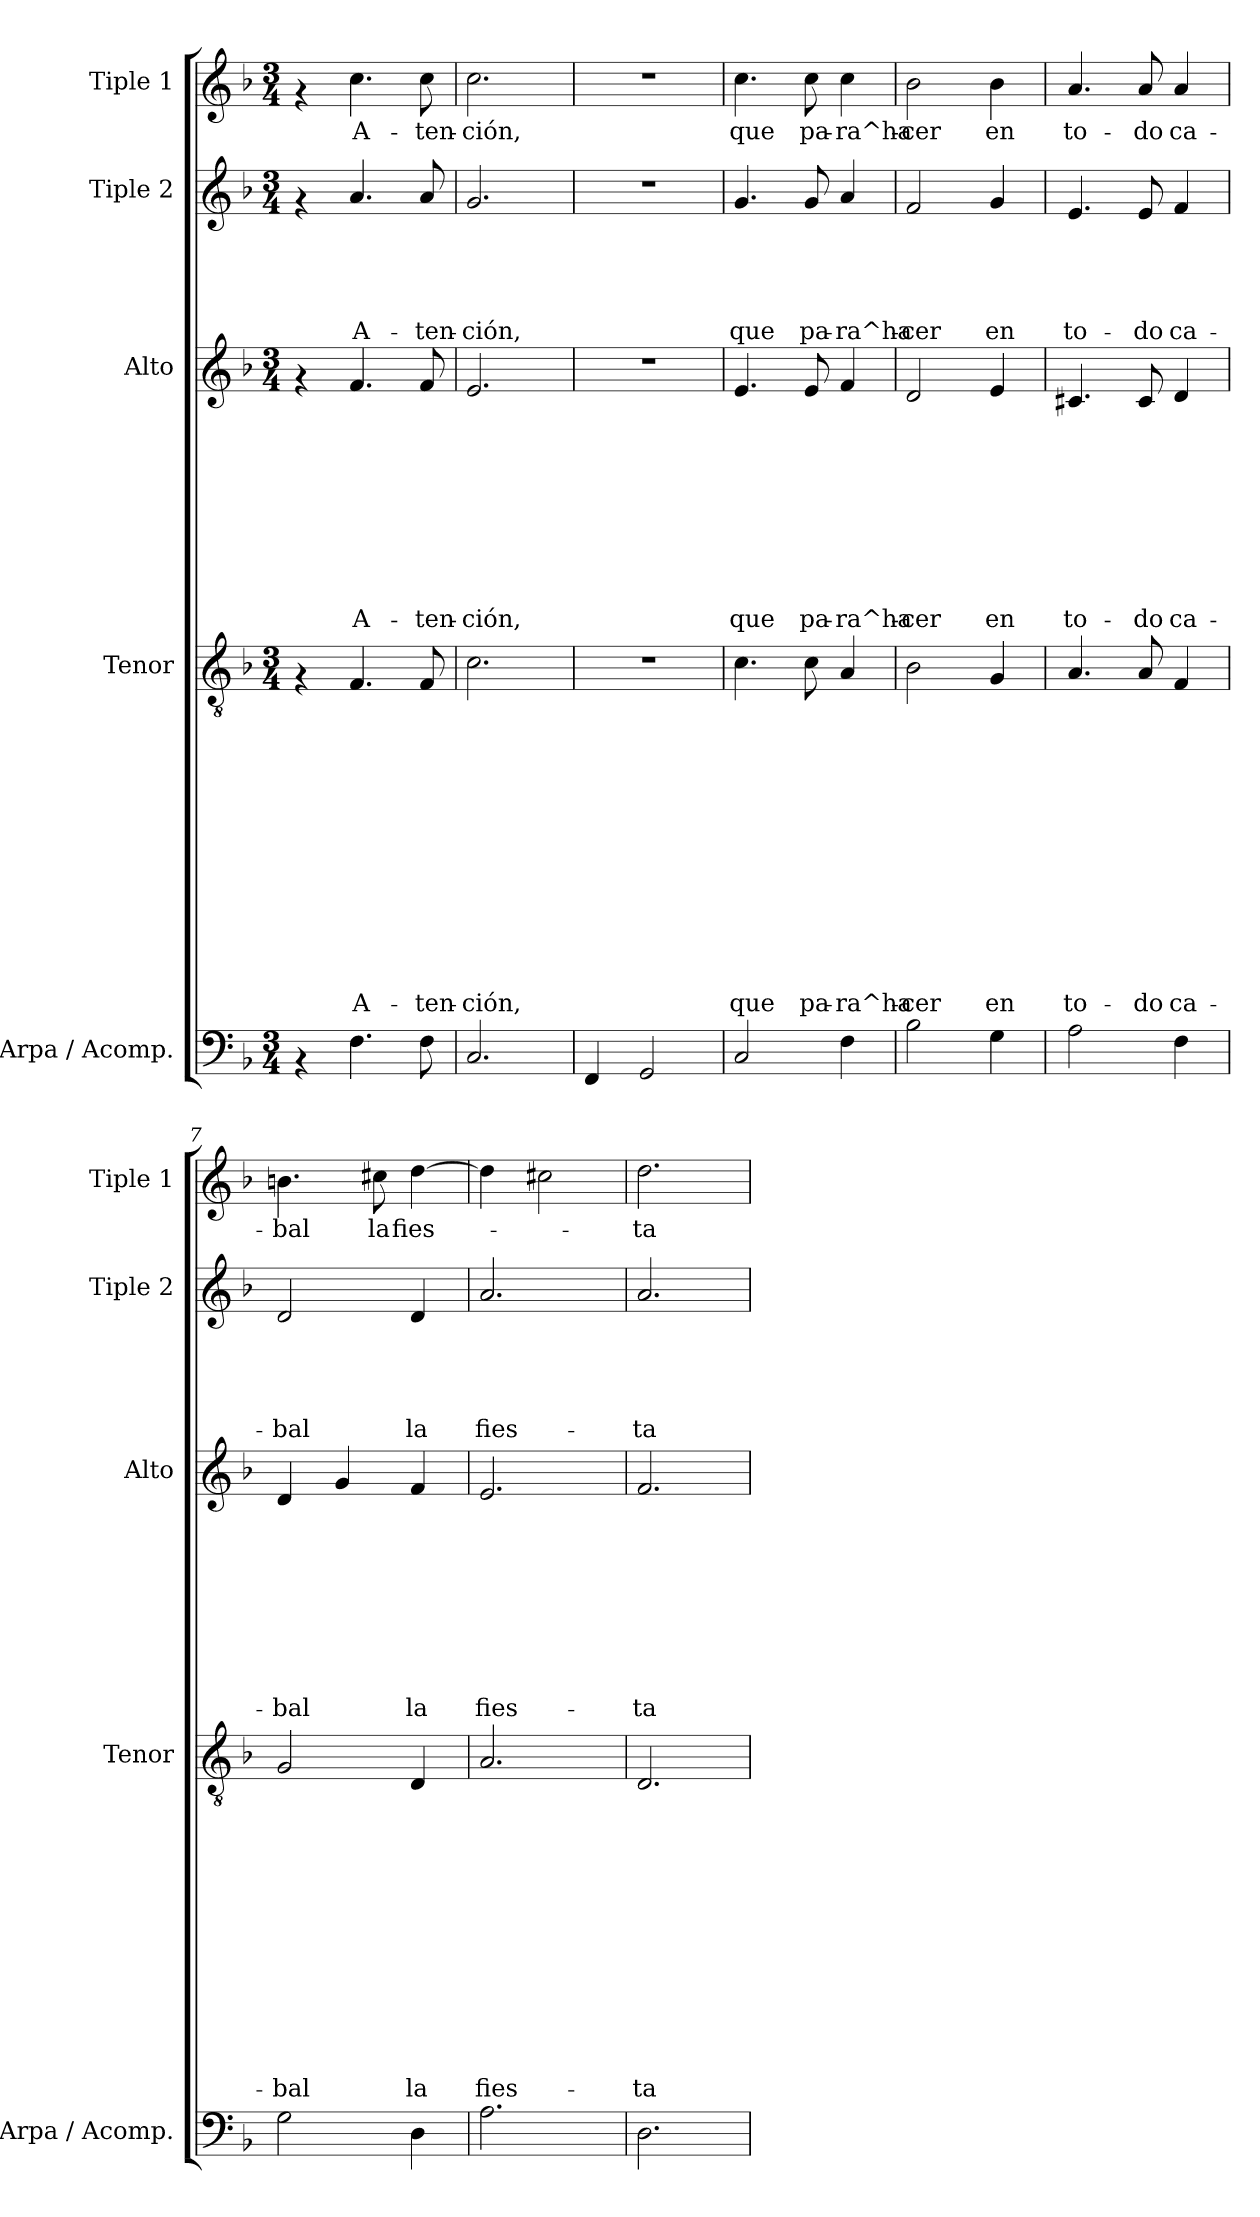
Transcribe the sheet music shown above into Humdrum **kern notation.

**kern	**kern	**text	**text	**text	**text	**text	**text	**text	**text	**text	**text	**text	**text	**text	**kern	**text	**text	**text	**text	**text	**text	**text	**text	**text	**kern	**text	**text	**text	**text	**text	**kern	**text
*part5	*part4	*part4	*part4	*part4	*part4	*part4	*part4	*part4	*part4	*part4	*part4	*part4	*part4	*part4	*part3	*part3	*part3	*part3	*part3	*part3	*part3	*part3	*part3	*part3	*part2	*part2	*part2	*part2	*part2	*part2	*part1	*part1
*staff5	*staff4	*staff4	*staff4	*staff4	*staff4	*staff4	*staff4	*staff4	*staff4	*staff4	*staff4	*staff4	*staff4	*staff4	*staff3	*staff3	*staff3	*staff3	*staff3	*staff3	*staff3	*staff3	*staff3	*staff3	*staff2	*staff2	*staff2	*staff2	*staff2	*staff2	*staff1	*staff1
*I"Arpa / Acomp.	*I"Tenor	*	*	*	*	*	*	*	*	*	*	*	*	*	*I"Alto	*	*	*	*	*	*	*	*	*	*I"Tiple 2	*	*	*	*	*	*I"Tiple 1	*
*I'Arpa / Acomp.	*I'Tenor	*	*	*	*	*	*	*	*	*	*	*	*	*	*I'Alto	*	*	*	*	*	*	*	*	*	*I'Tiple 2	*	*	*	*	*	*I'Tiple 1	*
!!LO:PB:g=z
*clefF4	*clefGv2	*	*	*	*	*	*	*	*	*	*	*	*	*	*clefG2	*	*	*	*	*	*	*	*	*	*clefG2	*	*	*	*	*	*clefG2	*
*k[b-]	*k[b-]	*	*	*	*	*	*	*	*	*	*	*	*	*	*k[b-]	*	*	*	*	*	*	*	*	*	*k[b-]	*	*	*	*	*	*k[b-]	*
*F:	*F:	*	*	*	*	*	*	*	*	*	*	*	*	*	*F:	*	*	*	*	*	*	*	*	*	*F:	*	*	*	*	*	*F:	*
*M3/4	*M3/4	*	*	*	*	*	*	*	*	*	*	*	*	*	*M3/4	*	*	*	*	*	*	*	*	*	*M3/4	*	*	*	*	*	*M3/4	*
=1	=1	=1	=1	=1	=1	=1	=1	=1	=1	=1	=1	=1	=1	=1	=1	=1	=1	=1	=1	=1	=1	=1	=1	=1	=1	=1	=1	=1	=1	=1	=1	=1
4rAA	4rF	.	.	.	.	.	.	.	.	.	.	.	.	.	4rf	.	.	.	.	.	.	.	.	.	4rf	.	.	.	.	.	4rf	.
!	!	!	!	!	!	!	!	!	!	!	!	!	!	!LO:LY:b	!	!	!	!	!	!	!	!	!	!LO:LY:b	!	!	!	!	!	!LO:LY:b	!	!LO:LY:b
4.F\	4.F/	.	.	.	.	.	.	.	.	.	.	.	.	A-	4.f/	.	.	.	.	.	.	.	.	A-	4.a/	.	.	.	.	A-	4.cc\	A-
!	!	!	!	!	!	!	!	!	!	!	!	!	!	!LO:LY:b	!	!	!	!	!	!	!	!	!	!LO:LY:b	!	!	!	!	!	!LO:LY:b	!	!LO:LY:b
8F\	8F/	.	.	.	.	.	.	.	.	.	.	.	.	-ten-	8f/	.	.	.	.	.	.	.	.	-ten-	8a/	.	.	.	.	-ten-	8cc\	-ten-
=2	=2	=2	=2	=2	=2	=2	=2	=2	=2	=2	=2	=2	=2	=2	=2	=2	=2	=2	=2	=2	=2	=2	=2	=2	=2	=2	=2	=2	=2	=2	=2	=2
!	!	!	!	!	!	!	!	!	!	!	!	!	!	!LO:LY:b	!	!	!	!	!	!	!	!	!	!LO:LY:b	!	!	!	!	!	!LO:LY:b	!	!LO:LY:b
2.C/	2.c\	.	.	.	.	.	.	.	.	.	.	.	.	-ción,	2.e/	.	.	.	.	.	.	.	.	-ción,	2.g/	.	.	.	.	-ción,	2.cc\	-ción,
=3	=3	=3	=3	=3	=3	=3	=3	=3	=3	=3	=3	=3	=3	=3	=3	=3	=3	=3	=3	=3	=3	=3	=3	=3	=3	=3	=3	=3	=3	=3	=3	=3
4FF/	2.r	.	.	.	.	.	.	.	.	.	.	.	.	.	2.r	.	.	.	.	.	.	.	.	.	2.r	.	.	.	.	.	2.r	.
2GG/	.	.	.	.	.	.	.	.	.	.	.	.	.	.	.	.	.	.	.	.	.	.	.	.	.	.	.	.	.	.	.	.
=4	=4	=4	=4	=4	=4	=4	=4	=4	=4	=4	=4	=4	=4	=4	=4	=4	=4	=4	=4	=4	=4	=4	=4	=4	=4	=4	=4	=4	=4	=4	=4	=4
!	!	!	!	!	!	!	!	!	!	!	!	!	!	!LO:LY:b	!	!	!	!	!	!	!	!	!	!LO:LY:b	!	!	!	!	!	!LO:LY:b	!	!LO:LY:b
2C/	4.c\	.	.	.	.	.	.	.	.	.	.	.	.	que	4.e/	.	.	.	.	.	.	.	.	que	4.g/	.	.	.	.	que	4.cc\	que
!	!	!	!	!	!	!	!	!	!	!	!	!	!	!LO:LY:b	!	!	!	!	!	!	!	!	!	!LO:LY:b	!	!	!	!	!	!LO:LY:b	!	!LO:LY:b
.	8c\	.	.	.	.	.	.	.	.	.	.	.	.	pa-	8e/	.	.	.	.	.	.	.	.	pa-	8g/	.	.	.	.	pa-	8cc\	pa-
!	!	!	!	!	!	!	!	!	!	!	!	!	!	!LO:LY:b	!	!	!	!	!	!	!	!	!	!LO:LY:b	!	!	!	!	!	!LO:LY:b	!	!LO:LY:b
4F\	4A/	.	.	.	.	.	.	.	.	.	.	.	.	-ra^ha-	4f/	.	.	.	.	.	.	.	.	-ra^ha-	4a/	.	.	.	.	-ra^ha-	4cc\	-ra^ha-
=5	=5	=5	=5	=5	=5	=5	=5	=5	=5	=5	=5	=5	=5	=5	=5	=5	=5	=5	=5	=5	=5	=5	=5	=5	=5	=5	=5	=5	=5	=5	=5	=5
!	!	!	!	!	!	!	!	!	!	!	!	!	!	!LO:LY:b	!	!	!	!	!	!	!	!	!	!LO:LY:b	!	!	!	!	!	!LO:LY:b	!	!LO:LY:b
2B-\	2B-\	.	.	.	.	.	.	.	.	.	.	.	.	-cer	2d/	.	.	.	.	.	.	.	.	-cer	2f/	.	.	.	.	-cer	2b-\	-cer
!	!	!	!	!	!	!	!	!	!	!	!	!	!	!LO:LY:b	!	!	!	!	!	!	!	!	!	!LO:LY:b	!	!	!	!	!	!LO:LY:b	!	!LO:LY:b
4G\	4G/	.	.	.	.	.	.	.	.	.	.	.	.	en	4e/	.	.	.	.	.	.	.	.	en	4g/	.	.	.	.	en	4b-\	en
=6	=6	=6	=6	=6	=6	=6	=6	=6	=6	=6	=6	=6	=6	=6	=6	=6	=6	=6	=6	=6	=6	=6	=6	=6	=6	=6	=6	=6	=6	=6	=6	=6
!	!	!	!	!	!	!	!	!	!	!	!	!	!	!LO:LY:b	!	!	!	!	!	!	!	!	!	!LO:LY:b	!	!	!	!	!	!LO:LY:b	!	!LO:LY:b
2A\	4.A/	.	.	.	.	.	.	.	.	.	.	.	.	to-	4.c#X/	.	.	.	.	.	.	.	.	to-	4.e/	.	.	.	.	to-	4.a/	to-
!	!	!	!	!	!	!	!	!	!	!	!	!	!	!LO:LY:b	!	!	!	!	!	!	!	!	!	!LO:LY:b	!	!	!	!	!	!LO:LY:b	!	!LO:LY:b
.	8A/	.	.	.	.	.	.	.	.	.	.	.	.	-do	8c#/	.	.	.	.	.	.	.	.	-do	8e/	.	.	.	.	-do	8a/	-do
!	!	!	!	!	!	!	!	!	!	!	!	!	!	!LO:LY:b	!	!	!	!	!	!	!	!	!	!LO:LY:b	!	!	!	!	!	!LO:LY:b	!	!LO:LY:b
4F\	4F/	.	.	.	.	.	.	.	.	.	.	.	.	ca-	4d/	.	.	.	.	.	.	.	.	ca-	4f/	.	.	.	.	ca-	4a/	ca-
!!LO:LB:g=z
=7	=7	=7	=7	=7	=7	=7	=7	=7	=7	=7	=7	=7	=7	=7	=7	=7	=7	=7	=7	=7	=7	=7	=7	=7	=7	=7	=7	=7	=7	=7	=7	=7
!	!	!	!	!	!	!	!	!	!	!	!	!	!	!LO:LY:b	!	!	!	!	!	!	!	!	!	!LO:LY:b	!	!	!	!	!	!LO:LY:b	!	!LO:LY:b
2G\	2G/	.	.	.	.	.	.	.	.	.	.	.	.	-bal	4d/	.	.	.	.	.	.	.	.	-bal	2d/	.	.	.	.	-bal	4.bn\	-bal
.	.	.	.	.	.	.	.	.	.	.	.	.	.	.	4g/	.	.	.	.	.	.	.	.	.	.	.	.	.	.	.	.	.
!	!	!	!	!	!	!	!	!	!	!	!	!	!	!	!	!	!	!	!	!	!	!	!	!	!	!	!	!	!	!	!	!LO:LY:b
.	.	.	.	.	.	.	.	.	.	.	.	.	.	.	.	.	.	.	.	.	.	.	.	.	.	.	.	.	.	.	8cc#X\	la
!	!	!	!	!	!	!	!	!	!	!	!	!	!	!LO:LY:b	!	!	!	!	!	!	!	!	!	!LO:LY:b	!	!	!	!	!	!LO:LY:b	!	!LO:LY:b
4D\	4D/	.	.	.	.	.	.	.	.	.	.	.	.	la	4f/	.	.	.	.	.	.	.	.	la	4d/	.	.	.	.	la	[>4dd\	fies-
=8	=8	=8	=8	=8	=8	=8	=8	=8	=8	=8	=8	=8	=8	=8	=8	=8	=8	=8	=8	=8	=8	=8	=8	=8	=8	=8	=8	=8	=8	=8	=8	=8
!	!	!	!	!	!	!	!	!	!	!	!	!	!	!LO:LY:b	!	!	!	!	!	!	!	!	!	!LO:LY:b	!	!	!	!	!	!LO:LY:b	!	!
2.A\	2.A/	.	.	.	.	.	.	.	.	.	.	.	.	fies-	2.e/	.	.	.	.	.	.	.	.	fies-	2.a/	.	.	.	.	fies-	4dd\]	.
.	.	.	.	.	.	.	.	.	.	.	.	.	.	.	.	.	.	.	.	.	.	.	.	.	.	.	.	.	.	.	2cc#X\	.
=9	=9	=9	=9	=9	=9	=9	=9	=9	=9	=9	=9	=9	=9	=9	=9	=9	=9	=9	=9	=9	=9	=9	=9	=9	=9	=9	=9	=9	=9	=9	=9	=9
!	!	!	!	!	!	!	!	!	!	!	!	!	!	!LO:LY:b	!	!	!	!	!	!	!	!	!	!LO:LY:b	!	!	!	!	!	!LO:LY:b	!	!LO:LY:b
2.D\	2.D/	.	.	.	.	.	.	.	.	.	.	.	.	-ta	2.f/	.	.	.	.	.	.	.	.	-ta	2.a/	.	.	.	.	-ta	2.dd\	-ta
=	=	=	=	=	=	=	=	=	=	=	=	=	=	=	=	=	=	=	=	=	=	=	=	=	=	=	=	=	=	=	=	=
*-	*-	*-	*-	*-	*-	*-	*-	*-	*-	*-	*-	*-	*-	*-	*-	*-	*-	*-	*-	*-	*-	*-	*-	*-	*-	*-	*-	*-	*-	*-	*-	*-
